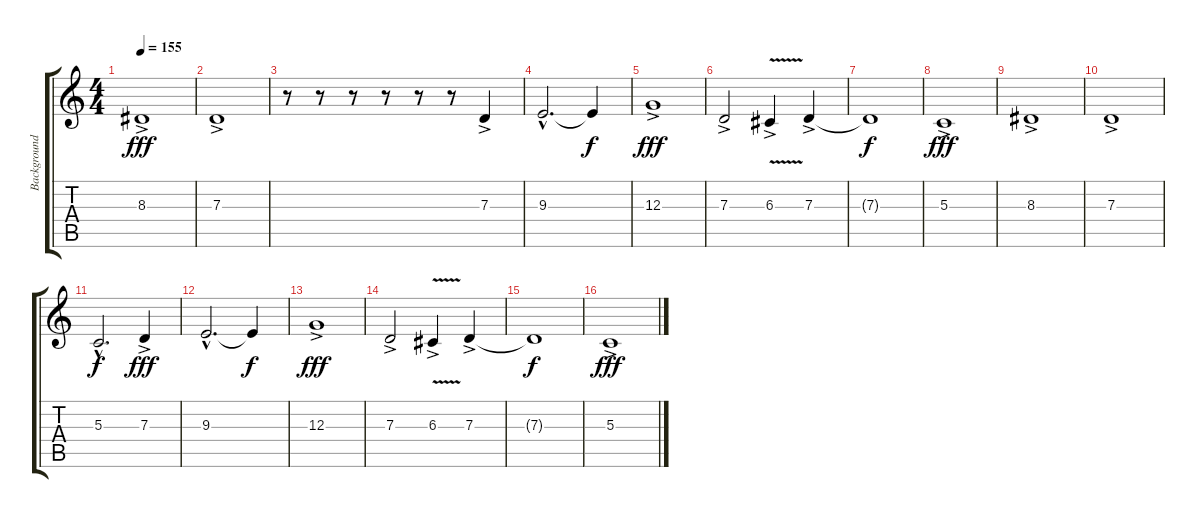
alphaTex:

\track ("Background" "Background") {instrument pad4choir}
\staff {score tabs}
\tuning (E4 B3 G3 D3 A2 E2) {hide}
\ts (4 4)
\tempo 155
\clef g2
\ks c
8.3{ac}.1{dy fff} |
7.3{ac}.1 |
r.8 r.8 r.8 r.8 r.8 r.8 7.3{ac}.4 |
9.3{hac}.2{d} 9.3{t}.4{dy f} |
12.3{ac}.1{dy fff} |
7.3{ac}.2 6.3{v ac}.4 7.3{ac}.4 |
7.3{t}.1{dy f} |
5.3{ac}.1{dy fff} |
8.3{ac}.1 |
7.3{ac}.1 |
5.3{hac}.2{d dy f} 7.3{ac}.4{dy fff} |
9.3{hac}.2{d} 9.3{t}.4{dy f} |
12.3{ac}.1{dy fff} |
7.3{ac}.2 6.3{v ac}.4 7.3{ac}.4 |
7.3{t}.1{dy f} |
5.3{ac}.1{dy fff}
